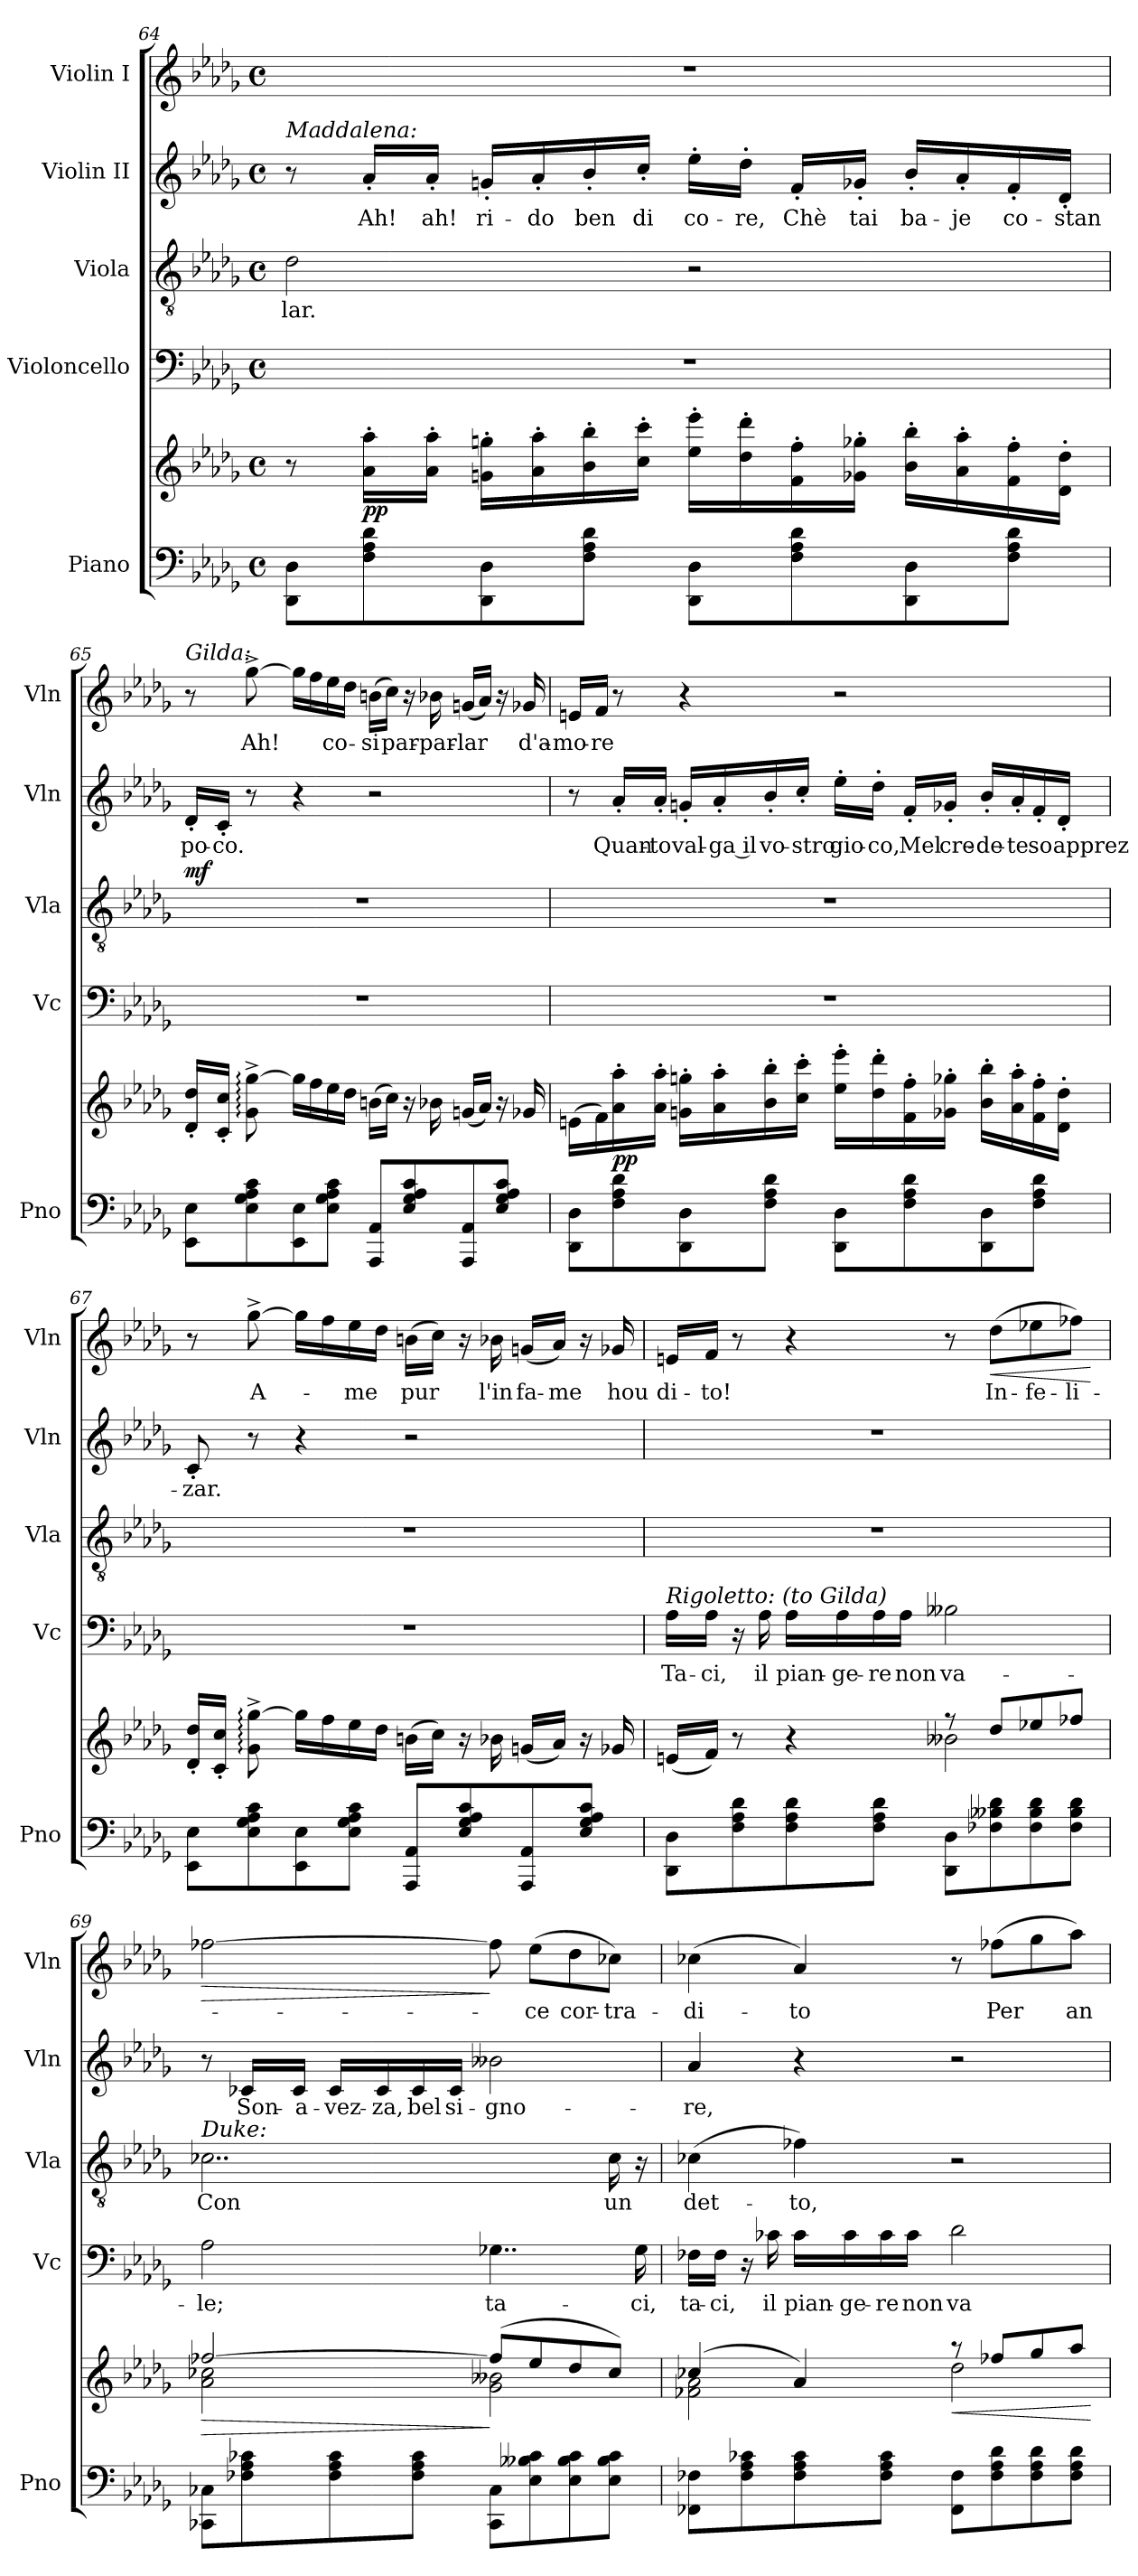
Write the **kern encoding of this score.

**kern	**kern	**dynam	**kern	**text	**kern	**text	**dynam	**kern	**text	**kern	**text	**dynam
*part5	*part5	*part5	*part4	*part4	*part3	*part3	*part3	*part2	*part2	*part1	*part1	*part1
*staff6	*staff5	*staff5/6	*staff4	*staff4	*staff3	*staff3	*staff3	*staff2	*staff2	*staff1	*staff1	*staff1
*I"Piano	*	*	*I"Violoncello	*	*I"Viola	*	*	*I"Violin II	*	*I"Violin I	*	*
*I'Pno	*	*	*I'Vc	*	*I'Vla	*	*	*I'Vln	*	*I'Vln	*	*
!!LO:PB:g=z
*clefF4	*clefG2	*	*clefF4	*	*clefGv2	*	*	*clefG2	*	*clefG2	*	*
*k[b-e-a-d-g-]	*k[b-e-a-d-g-]	*	*k[b-e-a-d-g-]	*	*k[b-e-a-d-g-]	*	*	*k[b-e-a-d-g-]	*	*k[b-e-a-d-g-]	*	*
*M4/4	*M4/4	*	*M4/4	*	*M4/4	*	*	*M4/4	*	*M4/4	*	*
*met(c)	*met(c)	*	*met(c)	*	*met(c)	*	*	*met(c)	*	*met(c)	*	*
=64	=64	=64	=64	=64	=64	=64	=64	=64	=64	=64	=64	=64
!	!	!	!	!	!	!	!	!LO:TX:a:i:t=Maddalena&colon;	!	!	!	!
!	!	!	!	!	!	!LO:LY:b	!	!	!	!	!	!
8DD-\ 8D-\L	8r	.	1r	.	2d-\	-lar.	.	8r	.	1r	.	.
!	!	!LO:DY:b	!	!	!	!	!	!	!LO:LY:b	!	!	!
8F\ 8A-\ 8d-\	16a-\' 16aa-\'LL	pp	.	.	.	.	.	16a-'/LL	Ah!	.	.	.
!	!	!	!	!	!	!	!	!	!LO:LY:b	!	!	!
.	16a-\' 16aa-\'JJ	.	.	.	.	.	.	16a-'/JJ	ah!	.	.	.
!	!	!	!	!	!	!	!	!	!LO:LY:b	!	!	!
8DD-\ 8D-\	16gn\' 16ggn\'LL	.	.	.	.	.	.	16gn'/LL	ri-	.	.	.
!	!	!	!	!	!	!	!	!	!LO:LY:b	!	!	!
.	16a-\' 16aa-\'	.	.	.	.	.	.	16a-'/	-do	.	.	.
!	!	!	!	!	!	!	!	!	!LO:LY:b	!	!	!
8F\ 8A-\ 8d-\J	16b-\' 16bb-\'	.	.	.	.	.	.	16b-'/	ben	.	.	.
!	!	!	!	!	!	!	!	!	!LO:LY:b	!	!	!
.	16cc\' 16ccc\'JJ	.	.	.	.	.	.	16cc'/JJ	di	.	.	.
!	!	!	!	!	!	!	!	!	!LO:LY:b	!	!	!
8DD-\ 8D-\L	16ee-\' 16eee-\'LL	.	.	.	2r	.	.	16ee-'\LL	co-	.	.	.
!	!	!	!	!	!	!	!	!	!LO:LY:b	!	!	!
.	16dd-\' 16ddd-\'	.	.	.	.	.	.	16dd-'\JJ	-re,	.	.	.
!	!	!	!	!	!	!	!	!	!LO:LY:b	!	!	!
8F\ 8A-\ 8d-\	16f\' 16ff\'	.	.	.	.	.	.	16f'/LL	Chè	.	.	.
!	!	!	!	!	!	!	!	!	!LO:LY:b	!	!	!
.	16g-X\' 16gg-X\'JJ	.	.	.	.	.	.	16g-X'/JJ	tai	.	.	.
!	!	!	!	!	!	!	!	!	!LO:LY:b	!	!	!
8DD-\ 8D-\	16b-\' 16bb-\'LL	.	.	.	.	.	.	16b-'/LL	ba-	.	.	.
!	!	!	!	!	!	!	!	!	!LO:LY:b	!	!	!
.	16a-\' 16aa-\'	.	.	.	.	.	.	16a-'/	-je	.	.	.
!	!	!	!	!	!	!	!	!	!LO:LY:b	!	!	!
8F\ 8A-\ 8d-\J	16f\' 16ff\'	.	.	.	.	.	.	16f'/	co-	.	.	.
!	!	!	!	!	!	!	!	!	!LO:LY:b	!	!	!
.	16d-\' 16dd-\'JJ	.	.	.	.	.	.	16d-'/JJ	-stan	.	.	.
=65	=65	=65	=65	=65	=65	=65	=65	=65	=65	=65	=65	=65
!	!	!	!	!	!	!	!	!	!	!LO:TX:a:i:t=Gilda&colon;	!	!
!	!	!	!	!	!	!	!LO:DY:b	!	!LO:LY:b	!	!	!
8EE-\ 8E-\L	16d-/' 16dd-/'LL	.	1r	.	1r	.	mf	16d-'/LL	po-	8r	.	.
!	!	!	!	!	!	!	!	!	!LO:LY:b	!	!	!
.	16c/' 16cc/'JJ	.	.	.	.	.	.	16c'/JJ	-co.	.	.	.
!	!	!	!	!	!	!	!	!	!	!	!LO:LY:b	!
8E-\ 8G-\ 8A-\ 8c\	8g-\:^ [8gg-\:^	.	.	.	.	.	.	8r	.	[8gg-^\	Ah!	.
8EE-\ 8E-\	16gg-\LL]	.	.	.	.	.	.	4r	.	16gg-\LL]	.	.
.	16ff\	.	.	.	.	.	.	.	.	16ff\	.	.
!	!	!	!	!	!	!	!	!	!	!	!LO:LY:b	!
8E-\ 8G-\ 8A-\ 8c\J	16ee-\	.	.	.	.	.	.	.	.	16ee-\	co-	.
.	16dd-\JJ	.	.	.	.	.	.	.	.	16dd-\JJ	.	.
!	!	!	!	!	!	!	!	!	!	!	!LO:LY:b	!
8AAA-/ 8AA-/L	(>16bn\LL	.	.	.	.	.	.	2r	.	(>16bn\LL	-si	.
!	!	!	!	!	!	!	!	!	!	!	!LO:LY:b	!
.	16cc\JJ)	.	.	.	.	.	.	.	.	16cc\JJ)	par-	.
8E-/ 8G-/ 8A-/ 8c/	16r	.	.	.	.	.	.	.	.	16r	.	.
!	!	!	!	!	!	!	!	!	!	!	!LO:LY:b	!
.	16b-X\	.	.	.	.	.	.	.	.	16b-X\	-par-	.
!	!	!	!	!	!	!	!	!	!	!	!LO:LY:b	!
8AAA-/ 8AA-/	(<16gn/LL	.	.	.	.	.	.	.	.	(<16gn/LL	-lar	.
.	16a-/JJ)	.	.	.	.	.	.	.	.	16a-/JJ)	.	.
8E-/ 8G-/ 8A-/ 8c/J	16r	.	.	.	.	.	.	.	.	16r	.	.
!	!	!	!	!	!	!	!	!	!	!	!LO:LY:b	!
.	16g-X/	.	.	.	.	.	.	.	.	16g-X/	d'a-	.
!!LO:LB:g=z
=66	=66	=66	=66	=66	=66	=66	=66	=66	=66	=66	=66	=66
!	!	!	!	!	!	!	!	!	!	!	!LO:LY:b	!
8DD-\ 8D-\L	(>16en\LL	.	1r	.	1r	.	.	8r	.	16en/LL	-mo-	.
!	!	!	!	!	!	!	!	!	!	!	!LO:LY:b	!
.	16f\)	.	.	.	.	.	.	.	.	16f/JJ	-re	.
!	!	!LO:DY:b	!	!	!	!	!	!	!LO:LY:b	!	!	!
8F\ 8A-\ 8d-\	16a-\' 16aa-\'	pp	.	.	.	.	.	16a-'/LL	Quan-	8r	.	.
!	!	!	!	!	!	!	!	!	!LO:LY:b	!	!	!
.	16a-\' 16aa-\'JJ	.	.	.	.	.	.	16a-'/JJ	-to	.	.	.
!	!	!	!	!	!	!	!	!	!LO:LY:b	!	!	!
8DD-\ 8D-\	16gn\' 16ggn\'LL	.	.	.	.	.	.	16gn'/LL	val-	4r	.	.
!	!	!	!	!	!	!	!	!	!LO:LY:b	!	!	!
.	16a-\' 16aa-\'	.	.	.	.	.	.	16a-'/	-ga il	.	.	.
!	!	!	!	!	!	!	!	!	!LO:LY:b	!	!	!
8F\ 8A-\ 8d-\J	16b-\' 16bb-\'	.	.	.	.	.	.	16b-'/	vo-	.	.	.
!	!	!	!	!	!	!	!	!	!LO:LY:b	!	!	!
.	16cc\' 16ccc\'JJ	.	.	.	.	.	.	16cc'/JJ	-stro	.	.	.
!	!	!	!	!	!	!	!	!	!LO:LY:b	!	!	!
8DD-\ 8D-\L	16ee-\' 16eee-\'LL	.	.	.	.	.	.	16ee-'\LL	gio-	2r	.	.
!	!	!	!	!	!	!	!	!	!LO:LY:b	!	!	!
.	16dd-\' 16ddd-\'	.	.	.	.	.	.	16dd-'\JJ	-co,	.	.	.
!	!	!	!	!	!	!	!	!	!LO:LY:b	!	!	!
8F\ 8A-\ 8d-\	16f\' 16ff\'	.	.	.	.	.	.	16f'/LL	Mel	.	.	.
!	!	!	!	!	!	!	!	!	!LO:LY:b	!	!	!
.	16g-X\' 16gg-X\'JJ	.	.	.	.	.	.	16g-X'/JJ	cre-	.	.	.
!	!	!	!	!	!	!	!	!	!LO:LY:b	!	!	!
8DD-\ 8D-\	16b-\' 16bb-\'LL	.	.	.	.	.	.	16b-'/LL	-de-	.	.	.
!	!	!	!	!	!	!	!	!	!LO:LY:b	!	!	!
.	16a-\' 16aa-\'	.	.	.	.	.	.	16a-'/	-te	.	.	.
!	!	!	!	!	!	!	!	!	!LO:LY:b	!	!	!
8F\ 8A-\ 8d-\J	16f\' 16ff\'	.	.	.	.	.	.	16f'/	so	.	.	.
!	!	!	!	!	!	!	!	!	!LO:LY:b	!	!	!
.	16d-\' 16dd-\'JJ	.	.	.	.	.	.	16d-'/JJ	apprez-	.	.	.
=67	=67	=67	=67	=67	=67	=67	=67	=67	=67	=67	=67	=67
!	!	!	!	!	!	!	!	!	!LO:LY:b	!	!	!
8EE-\ 8E-\L	16d-/' 16dd-/'LL	.	1r	.	1r	.	.	8c'/	-zar.	8r	.	.
.	16c/' 16cc/'JJ	.	.	.	.	.	.	.	.	.	.	.
!	!	!	!	!	!	!	!	!	!	!	!LO:LY:b	!
8E-\ 8G-\ 8A-\ 8c\	8g-\:^ [8gg-\:^	.	.	.	.	.	.	8r	.	[8gg-^\	A-	.
8EE-\ 8E-\	16gg-\LL]	.	.	.	.	.	.	4r	.	16gg-\LL]	.	.
.	16ff\	.	.	.	.	.	.	.	.	16ff\	.	.
!	!	!	!	!	!	!	!	!	!	!	!LO:LY:b	!
8E-\ 8G-\ 8A-\ 8c\J	16ee-\	.	.	.	.	.	.	.	.	16ee-\	-me	.
.	16dd-\JJ	.	.	.	.	.	.	.	.	16dd-\JJ	.	.
!	!	!	!	!	!	!	!	!	!	!	!LO:LY:b	!
8AAA-/ 8AA-/L	(>16bn\LL	.	.	.	.	.	.	2r	.	(>16bn\LL	pur	.
.	16cc\JJ)	.	.	.	.	.	.	.	.	16cc\JJ)	.	.
8E-/ 8G-/ 8A-/ 8c/	16r	.	.	.	.	.	.	.	.	16r	.	.
!	!	!	!	!	!	!	!	!	!	!	!LO:LY:b	!
.	16b-X\	.	.	.	.	.	.	.	.	16b-X\	l'in	.
!	!	!	!	!	!	!	!	!	!	!	!LO:LY:b	!
8AAA-/ 8AA-/	(<16gn/LL	.	.	.	.	.	.	.	.	(<16gn/LL	fa-	.
!	!	!	!	!	!	!	!	!	!	!	!LO:LY:b	!
.	16a-/JJ)	.	.	.	.	.	.	.	.	16a-/JJ)	-me	.
8E-/ 8G-/ 8A-/ 8c/J	16r	.	.	.	.	.	.	.	.	16r	.	.
!	!	!	!	!	!	!	!	!	!	!	!LO:LY:b	!
.	16g-X/	.	.	.	.	.	.	.	.	16g-X/	hou	.
!!LO:PB:g=z
=68	=68	=68	=68	=68	=68	=68	=68	=68	=68	=68	=68	=68
*	*^	*	*	*	*	*	*	*	*	*	*	*
!	!	!	!	!LO:TX:a:i:t=Rigoletto&colon; (to Gilda)	!	!	!	!	!	!	!	!	!
!	!	!	!	!	!LO:LY:b	!	!	!	!	!	!	!LO:LY:b	!
8DD-\ 8D-\L	(<16en/LL	2ryy	.	16A-\LL	Ta-	1r	.	.	1r	.	16en/LL	-di-	.
!	!	!	!	!	!LO:LY:b	!	!	!	!	!	!	!LO:LY:b	!
.	16f/JJ)	.	.	16A-\JJ	-ci,	.	.	.	.	.	16f/JJ	-to!	.
8F\ 8A-\ 8d-\	8r	.	.	16r	.	.	.	.	.	.	8r	.	.
!	!	!	!	!	!LO:LY:b	!	!	!	!	!	!	!	!
.	.	.	.	16A-\	il	.	.	.	.	.	.	.	.
!	!	!	!	!	!LO:LY:b	!	!	!	!	!	!	!	!
8F\ 8A-\ 8d-\	4r	.	.	16A-\LL	pian-	.	.	.	.	.	4r	.	.
!	!	!	!	!	!LO:LY:b	!	!	!	!	!	!	!	!
.	.	.	.	16A-\	-ge-	.	.	.	.	.	.	.	.
!	!	!	!	!	!LO:LY:b	!	!	!	!	!	!	!	!
8F\ 8A-\ 8d-\J	.	.	.	16A-\	-re	.	.	.	.	.	.	.	.
!	!	!	!	!	!LO:LY:b	!	!	!	!	!	!	!	!
.	.	.	.	16A-\JJ	non	.	.	.	.	.	.	.	.
!	!	!	!	!	!LO:LY:b	!	!	!	!	!	!	!	!
8DD-\ 8D-\L	8r	2b--X\	.	2B--X\	va-	.	.	.	.	.	8r	.	.
!	!	!	!	!	!	!	!	!	!	!	!	!LO:LY:b	!LO:HP:b
8F-X\ 8B--X\ 8d-\	8dd-/L	.	.	.	.	.	.	.	.	.	(>8dd-\L	In-	<
!	!	!	!	!	!	!	!	!	!	!	!	!LO:LY:b	!
8F-\ 8B--\ 8d-\	8ee-X/	.	.	.	.	.	.	.	.	.	8ee-X\	-fe-	.
!	!	!	!	!	!	!	!	!	!	!	!	!LO:LY:b	!
8F-\ 8B--\ 8d-\J	8ff-X/J	.	.	.	.	.	.	.	.	.	8ff-X\J)	-li-	.
*	*v	*v	*	*	*	*	*	*	*	*	*	*	*
.	.	.	.	.	.	.	.	.	.	.	.	[
=69	=69	=69	=69	=69	=69	=69	=69	=69	=69	=69	=69	=69
!	!	!	!	!	!LO:TX:a:i:t=Duke&colon;	!	!	!	!	!	!	!
!	!	!LO:HP:b	!	!LO:LY:b	!	!LO:LY:b	!	!	!	!	!	!LO:HP:b
*	*^	*	*	*	*	*	*	*	*	*	*	*
8CC-X\ 8C-X\L	[2ff-X/	2a-\ 2cc-X\	>	2A-\	-le;	2..c-X\	Con	.	8r	.	[2ff-X\	.	>
!	!	!	!	!	!	!	!	!	!	!LO:LY:b	!	!	!
8F-X\ 8A-\ 8c-X\	.	.	.	.	.	.	.	.	16c-X/LL	Son-	.	.	.
!	!	!	!	!	!	!	!	!	!	!LO:LY:b	!	!	!
.	.	.	.	.	.	.	.	.	16c-/JJ	-a-	.	.	.
!	!	!	!	!	!	!	!	!	!	!LO:LY:b	!	!	!
8F-\ 8A-\ 8c-\	.	.	.	.	.	.	.	.	16c-/LL	-vez-	.	.	.
!	!	!	!	!	!	!	!	!	!	!LO:LY:b	!	!	!
.	.	.	.	.	.	.	.	.	16c-/	-za,	.	.	.
!	!	!	!	!	!	!	!	!	!	!LO:LY:b	!	!	!
8F-\ 8A-\ 8c-\J	.	.	.	.	.	.	.	.	16c-/	bel	.	.	.
!	!	!	!	!	!	!	!	!	!	!LO:LY:b	!	!	!
.	.	.	.	.	.	.	.	.	16c-/JJ	si-	.	.	.
!	!	!	!	!	!LO:LY:b	!	!	!	!	!LO:LY:b	!	!	!
8CC-\ 8C-\L	(>8ff-/L]	2g-\ 2b--X\	]	4..G-X\	ta-	.	.	.	2b--X\	-gno-	8ff-\]	.	]
!	!	!	!	!	!	!	!	!	!	!	!	!LO:LY:b	!
8E-\ 8B--X\ 8c-\	8ee-/	.	.	.	.	.	.	.	.	.	(>8ee-\L	-ce	.
!	!	!	!	!	!	!	!	!	!	!	!	!LO:LY:b	!
8E-\ 8B--\ 8c-\	8dd-/	.	.	.	.	.	.	.	.	.	8dd-\	cor-	.
!	!	!	!	!	!	!	!LO:LY:b	!	!	!	!	!LO:LY:b	!
8E-\ 8B--\ 8c-\J	8cc-/J)	.	.	.	.	16c-\	un	.	.	.	8cc-X\J)	-tra-	.
!	!	!	!	!	!LO:LY:b	!	!	!	!	!	!	!	!
.	.	.	.	16G-\	-ci,	16r	.	.	.	.	.	.	.
!!LO:LB:g=z
=70	=70	=70	=70	=70	=70	=70	=70	=70	=70	=70	=70	=70	=70
!	!	!	!	!	!LO:LY:b	!	!LO:LY:b	!	!	!LO:LY:b	!	!LO:LY:b	!
8FF-X\ 8F-X\L	(>4cc-X/	2f-X\ 2a-\	.	16F-X\LL	ta-	(>4c-X\	det-	.	4a-/	-re,	(>4cc-X\	-di-	.
!	!	!	!	!	!LO:LY:b	!	!	!	!	!	!	!	!
.	.	.	.	16F-\JJ	-ci,	.	.	.	.	.	.	.	.
8F-\ 8A-\ 8c-X\	.	.	.	16r	.	.	.	.	.	.	.	.	.
!	!	!	!	!	!LO:LY:b	!	!	!	!	!	!	!	!
.	.	.	.	16c-X\	il	.	.	.	.	.	.	.	.
!	!	!	!	!	!LO:LY:b	!	!LO:LY:b	!	!	!	!	!LO:LY:b	!
8F-\ 8A-\ 8c-\	4a-/)	.	.	16c-\LL	pian-	4f-X\)	-to,	.	4r	.	4a-/)	-to	.
!	!	!	!	!	!LO:LY:b	!	!	!	!	!	!	!	!
.	.	.	.	16c-\	-ge-	.	.	.	.	.	.	.	.
!	!	!	!	!	!LO:LY:b	!	!	!	!	!	!	!	!
8F-\ 8A-\ 8c-\J	.	.	.	16c-\	-re	.	.	.	.	.	.	.	.
!	!	!	!	!	!LO:LY:b	!	!	!	!	!	!	!	!
.	.	.	.	16c-\JJ	non	.	.	.	.	.	.	.	.
!	!	!	!LO:HP:b	!	!LO:LY:b	!	!	!	!	!	!	!	!
8FF-\ 8F-\L	8r	2dd-\	<	2d-\	va-	2r	.	.	2r	.	8r	.	.
!	!	!	!	!	!	!	!	!	!	!	!	!LO:LY:b	!
8F-\ 8A-\ 8d-\	8ff-X/L	.	.	.	.	.	.	.	.	.	(>8ff-X\L	Per	.
8F-\ 8A-\ 8d-\	8gg-/	.	.	.	.	.	.	.	.	.	8gg-\	.	.
!	!	!	!	!	!	!	!	!	!	!	!	!LO:LY:b	!
8F-\ 8A-\ 8d-\J	8aa-/J	.	.	.	.	.	.	.	.	.	8aa-\J)	an	.
*	*v	*v	*	*	*	*	*	*	*	*	*	*	*
.	.	[	.	.	.	.	.	.	.	.	.	.
=	=	=	=	=	=	=	=	=	=	=	=	=
*-	*-	*-	*-	*-	*-	*-	*-	*-	*-	*-	*-	*-
